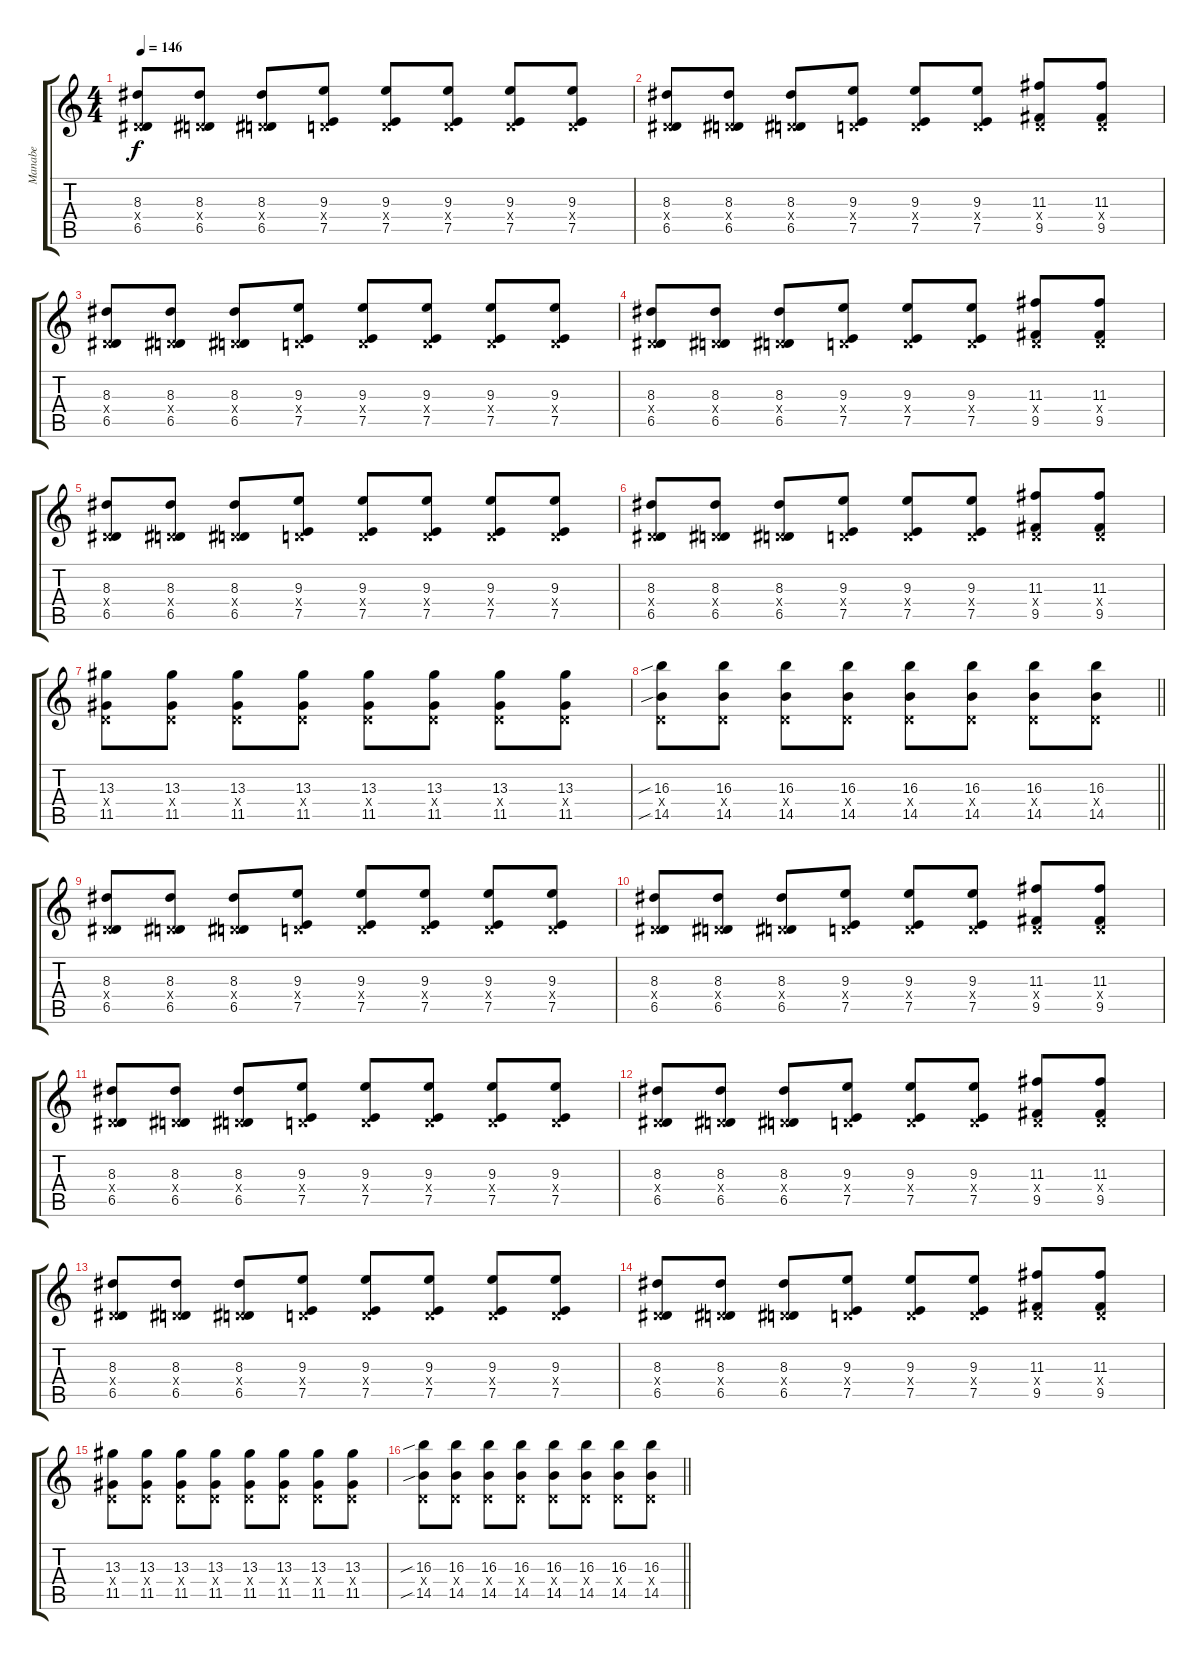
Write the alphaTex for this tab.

\track ("Manabe" "Manabe") {instrument overdrivenguitar}
\staff {score tabs}
\tuning (E4 B3 G3 D3 A2 E2) {hide}
\ts (4 4)
\tempo 146
\clef g2
\ks c
(8.3 0.4{x} 6.5).8{dy f volume 14} (8.3 0.4{x} 6.5).8 (8.3 0.4{x} 6.5).8 (9.3 0.4{x} 7.5).8 (9.3 0.4{x} 7.5).8 (9.3 0.4{x} 7.5).8 (9.3 0.4{x} 7.5).8 (9.3 0.4{x} 7.5).8 |
(8.3 0.4{x} 6.5).8 (8.3 0.4{x} 6.5).8 (8.3 0.4{x} 6.5).8 (9.3 0.4{x} 7.5).8 (9.3 0.4{x} 7.5).8 (9.3 0.4{x} 7.5).8 (11.3 0.4{x} 9.5).8 (11.3 0.4{x} 9.5).8 |
(8.3 0.4{x} 6.5).8 (8.3 0.4{x} 6.5).8 (8.3 0.4{x} 6.5).8 (9.3 0.4{x} 7.5).8 (9.3 0.4{x} 7.5).8 (9.3 0.4{x} 7.5).8 (9.3 0.4{x} 7.5).8 (9.3 0.4{x} 7.5).8 |
(8.3 0.4{x} 6.5).8 (8.3 0.4{x} 6.5).8 (8.3 0.4{x} 6.5).8 (9.3 0.4{x} 7.5).8 (9.3 0.4{x} 7.5).8 (9.3 0.4{x} 7.5).8 (11.3 0.4{x} 9.5).8 (11.3 0.4{x} 9.5).8 |
(8.3 0.4{x} 6.5).8 (8.3 0.4{x} 6.5).8 (8.3 0.4{x} 6.5).8 (9.3 0.4{x} 7.5).8 (9.3 0.4{x} 7.5).8 (9.3 0.4{x} 7.5).8 (9.3 0.4{x} 7.5).8 (9.3 0.4{x} 7.5).8 |
(8.3 0.4{x} 6.5).8 (8.3 0.4{x} 6.5).8 (8.3 0.4{x} 6.5).8 (9.3 0.4{x} 7.5).8 (9.3 0.4{x} 7.5).8 (9.3 0.4{x} 7.5).8 (11.3 0.4{x} 9.5).8 (11.3 0.4{x} 9.5).8 |
(13.3 0.4{x} 11.5).8 (13.3 0.4{x} 11.5).8 (13.3 0.4{x} 11.5).8 (13.3 0.4{x} 11.5).8 (13.3 0.4{x} 11.5).8 (13.3 0.4{x} 11.5).8 (13.3 0.4{x} 11.5).8 (13.3 0.4{x} 11.5).8 |
\barLineRight lightlight
(16.3{sib} 0.4{x} 14.5{sib}).8 (16.3 0.4{x} 14.5).8 (16.3 0.4{x} 14.5).8 (16.3 0.4{x} 14.5).8 (16.3 0.4{x} 14.5).8 (16.3 0.4{x} 14.5).8 (16.3 0.4{x} 14.5).8 (16.3 0.4{x} 14.5).8 |
(8.3 0.4{x} 6.5).8 (8.3 0.4{x} 6.5).8 (8.3 0.4{x} 6.5).8 (9.3 0.4{x} 7.5).8 (9.3 0.4{x} 7.5).8 (9.3 0.4{x} 7.5).8 (9.3 0.4{x} 7.5).8 (9.3 0.4{x} 7.5).8 |
(8.3 0.4{x} 6.5).8 (8.3 0.4{x} 6.5).8 (8.3 0.4{x} 6.5).8 (9.3 0.4{x} 7.5).8 (9.3 0.4{x} 7.5).8 (9.3 0.4{x} 7.5).8 (11.3 0.4{x} 9.5).8 (11.3 0.4{x} 9.5).8 |
(8.3 0.4{x} 6.5).8 (8.3 0.4{x} 6.5).8 (8.3 0.4{x} 6.5).8 (9.3 0.4{x} 7.5).8 (9.3 0.4{x} 7.5).8 (9.3 0.4{x} 7.5).8 (9.3 0.4{x} 7.5).8 (9.3 0.4{x} 7.5).8 |
(8.3 0.4{x} 6.5).8 (8.3 0.4{x} 6.5).8 (8.3 0.4{x} 6.5).8 (9.3 0.4{x} 7.5).8 (9.3 0.4{x} 7.5).8 (9.3 0.4{x} 7.5).8 (11.3 0.4{x} 9.5).8 (11.3 0.4{x} 9.5).8 |
(8.3 0.4{x} 6.5).8 (8.3 0.4{x} 6.5).8 (8.3 0.4{x} 6.5).8 (9.3 0.4{x} 7.5).8 (9.3 0.4{x} 7.5).8 (9.3 0.4{x} 7.5).8 (9.3 0.4{x} 7.5).8 (9.3 0.4{x} 7.5).8 |
(8.3 0.4{x} 6.5).8 (8.3 0.4{x} 6.5).8 (8.3 0.4{x} 6.5).8 (9.3 0.4{x} 7.5).8 (9.3 0.4{x} 7.5).8 (9.3 0.4{x} 7.5).8 (11.3 0.4{x} 9.5).8 (11.3 0.4{x} 9.5).8 |
(13.3 0.4{x} 11.5).8 (13.3 0.4{x} 11.5).8 (13.3 0.4{x} 11.5).8 (13.3 0.4{x} 11.5).8 (13.3 0.4{x} 11.5).8 (13.3 0.4{x} 11.5).8 (13.3 0.4{x} 11.5).8 (13.3 0.4{x} 11.5).8 |
\barLineRight lightlight
(16.3{sib} 0.4{x} 14.5{sib}).8 (16.3 0.4{x} 14.5).8 (16.3 0.4{x} 14.5).8 (16.3 0.4{x} 14.5).8 (16.3 0.4{x} 14.5).8 (16.3 0.4{x} 14.5).8 (16.3 0.4{x} 14.5).8 (16.3 0.4{x} 14.5).8
